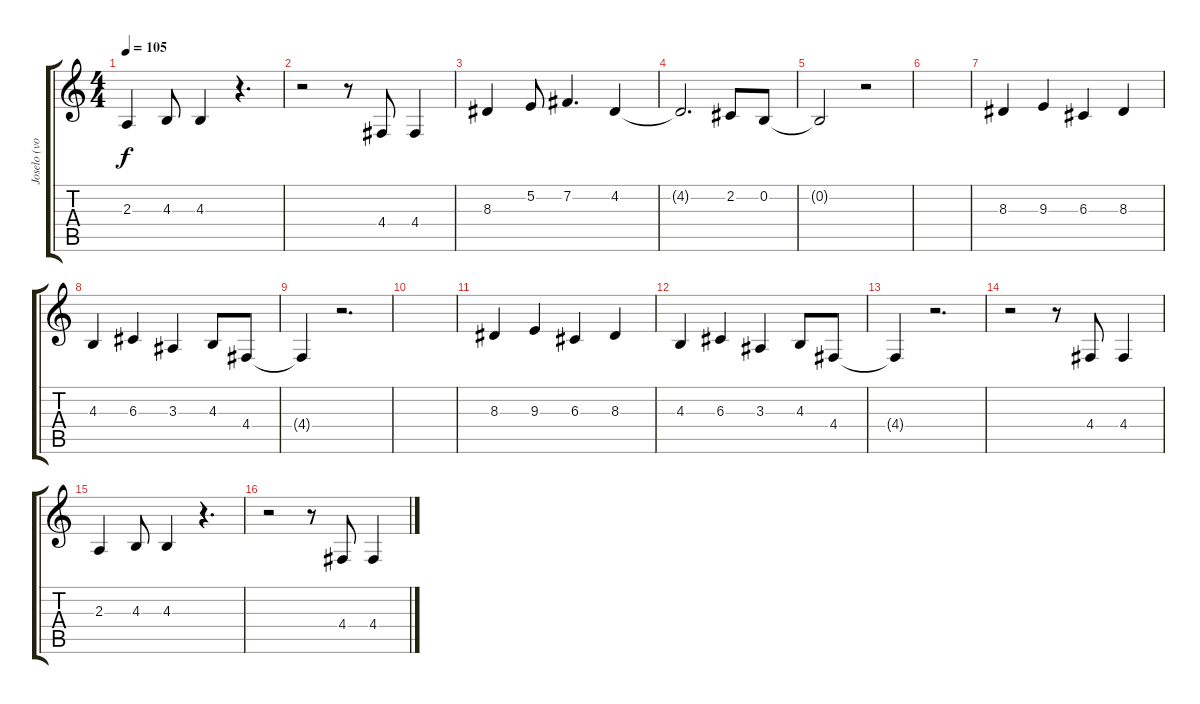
\track ("Joselo (voz)" "Joselo (vo") {instrument choiraahs}
\staff {score tabs}
\tuning (E4 B3 G3 D3 A2 E2) {hide}
\ts (4 4)
\tempo 105
\clef g2
\ks c
2.3.4{dy f} 4.3.8 4.3.4 r.4{d} |
r.2 r.8 4.4.8 4.4.4 |
8.3.4 5.2.8 7.2.4{d} 4.2.4 |
4.2{t}.2{d} 2.2.8 0.2.8 |
0.2{t}.2 r.2 |
|
8.3.4 9.3.4 6.3.4 8.3.4 |
4.3.4 6.3.4 3.3.4 4.3.8 4.4.8 |
4.4{t}.4 r.2{d} |
|
8.3.4 9.3.4 6.3.4 8.3.4 |
4.3.4 6.3.4 3.3.4 4.3.8 4.4.8 |
4.4{t}.4 r.2{d} |
r.2 r.8 4.4.8 4.4.4 |
2.3.4 4.3.8 4.3.4 r.4{d} |
r.2 r.8 4.4.8 4.4.4
